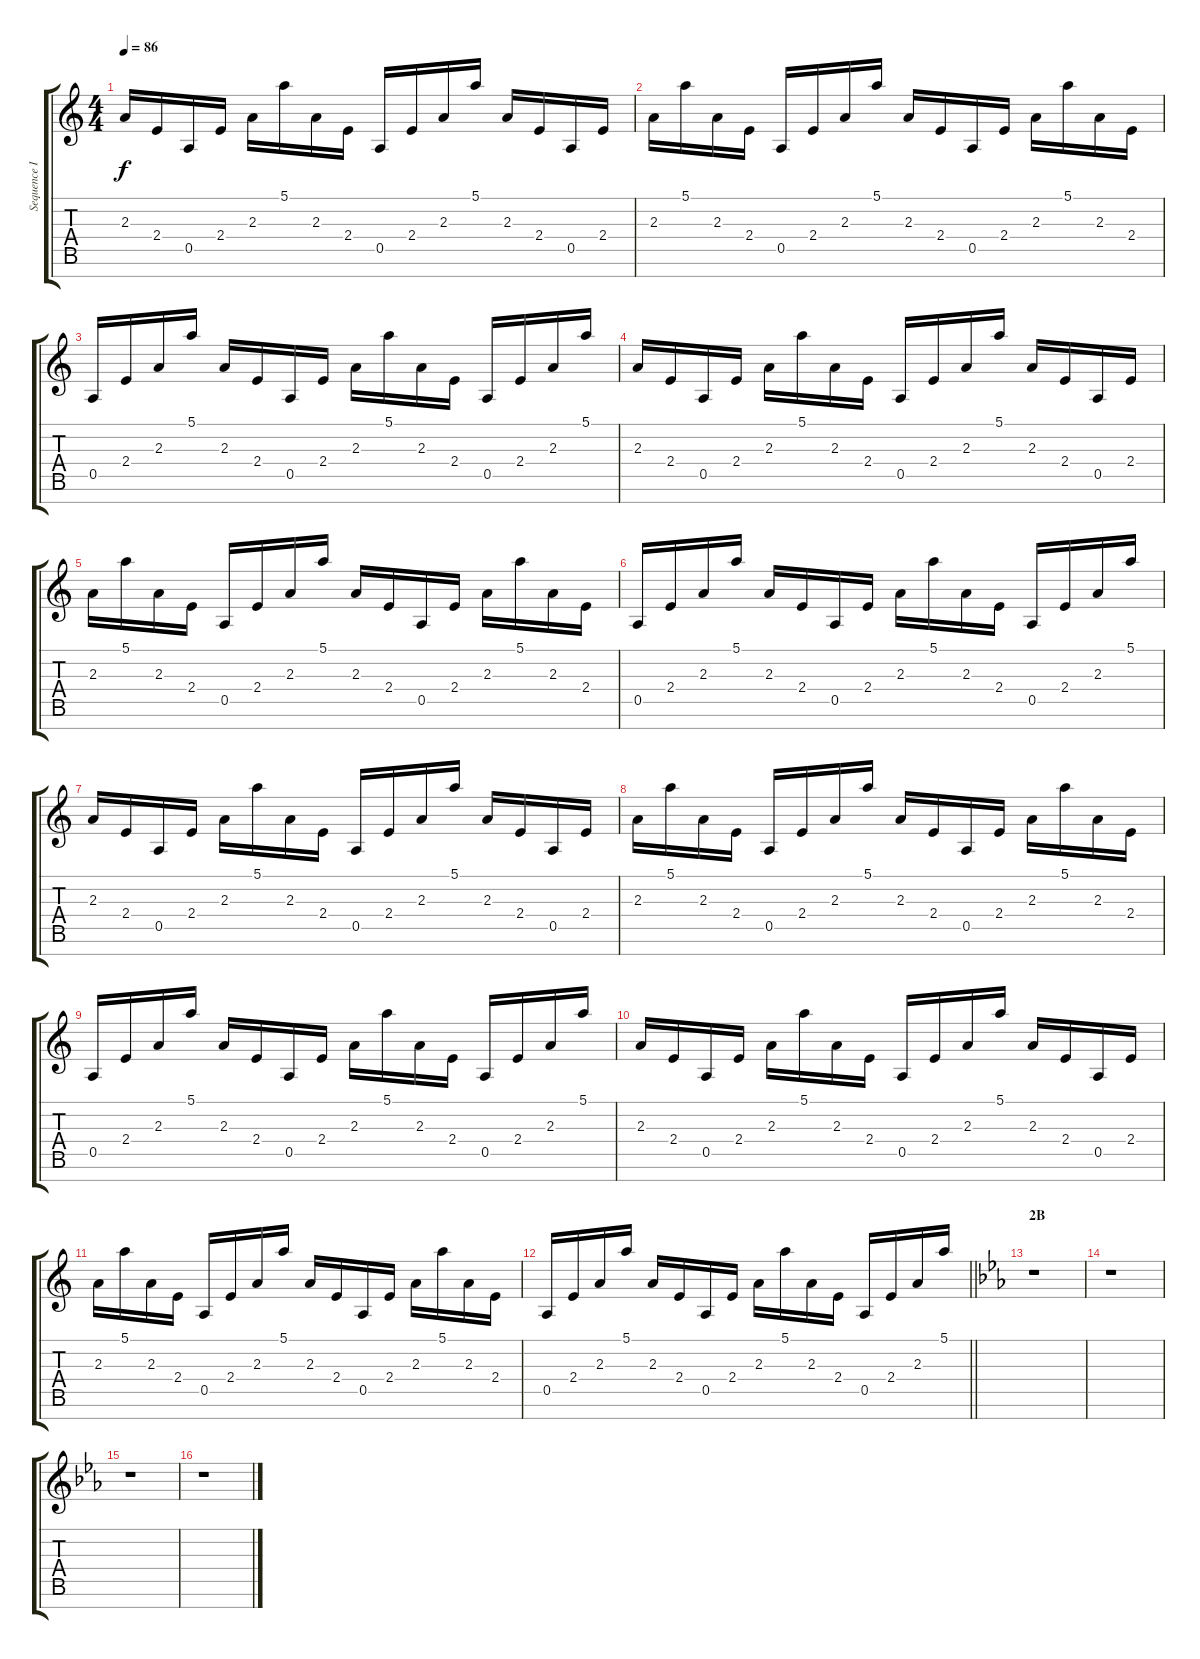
\track ("Sequence I" "Sequence I") {instrument lead2sawtooth}
\staff {score tabs}
\tuning (E5 B4 G4 D4 A3 E3 B2) {hide}
\ts (4 4)
\tempo 86
\clef g2
\ks c
2.3.16{dy f} 2.4.16 0.5.16 2.4.16 2.3.16 5.1.16 2.3.16 2.4.16 0.5.16 2.4.16 2.3.16 5.1.16 2.3.16 2.4.16 0.5.16 2.4.16 |
2.3.16 5.1.16 2.3.16 2.4.16 0.5.16 2.4.16 2.3.16 5.1.16 2.3.16 2.4.16 0.5.16 2.4.16 2.3.16 5.1.16 2.3.16 2.4.16 |
0.5.16 2.4.16 2.3.16 5.1.16 2.3.16 2.4.16 0.5.16 2.4.16 2.3.16 5.1.16 2.3.16 2.4.16 0.5.16 2.4.16 2.3.16 5.1.16 |
2.3.16 2.4.16 0.5.16 2.4.16 2.3.16 5.1.16 2.3.16 2.4.16 0.5.16 2.4.16 2.3.16 5.1.16 2.3.16 2.4.16 0.5.16 2.4.16 |
2.3.16 5.1.16 2.3.16 2.4.16 0.5.16 2.4.16 2.3.16 5.1.16 2.3.16 2.4.16 0.5.16 2.4.16 2.3.16 5.1.16 2.3.16 2.4.16 |
0.5.16 2.4.16 2.3.16 5.1.16 2.3.16 2.4.16 0.5.16 2.4.16 2.3.16 5.1.16 2.3.16 2.4.16 0.5.16 2.4.16 2.3.16 5.1.16 |
2.3.16 2.4.16 0.5.16 2.4.16 2.3.16 5.1.16 2.3.16 2.4.16 0.5.16 2.4.16 2.3.16 5.1.16 2.3.16 2.4.16 0.5.16 2.4.16 |
2.3.16 5.1.16 2.3.16 2.4.16 0.5.16 2.4.16 2.3.16 5.1.16 2.3.16 2.4.16 0.5.16 2.4.16 2.3.16 5.1.16 2.3.16 2.4.16 |
0.5.16 2.4.16 2.3.16 5.1.16 2.3.16 2.4.16 0.5.16 2.4.16 2.3.16 5.1.16 2.3.16 2.4.16 0.5.16 2.4.16 2.3.16 5.1.16 |
2.3.16 2.4.16 0.5.16 2.4.16 2.3.16 5.1.16 2.3.16 2.4.16 0.5.16 2.4.16 2.3.16 5.1.16 2.3.16 2.4.16 0.5.16 2.4.16 |
2.3.16 5.1.16 2.3.16 2.4.16 0.5.16 2.4.16 2.3.16 5.1.16 2.3.16 2.4.16 0.5.16 2.4.16 2.3.16 5.1.16 2.3.16 2.4.16 |
\barLineRight lightlight
0.5.16 2.4.16 2.3.16 5.1.16 2.3.16 2.4.16 0.5.16 2.4.16 2.3.16 5.1.16 2.3.16 2.4.16 0.5.16 2.4.16 2.3.16 5.1.16 |
\section ("" "2B")
\ks eb
r.1 |
r.1 |
r.1 |
r.1
